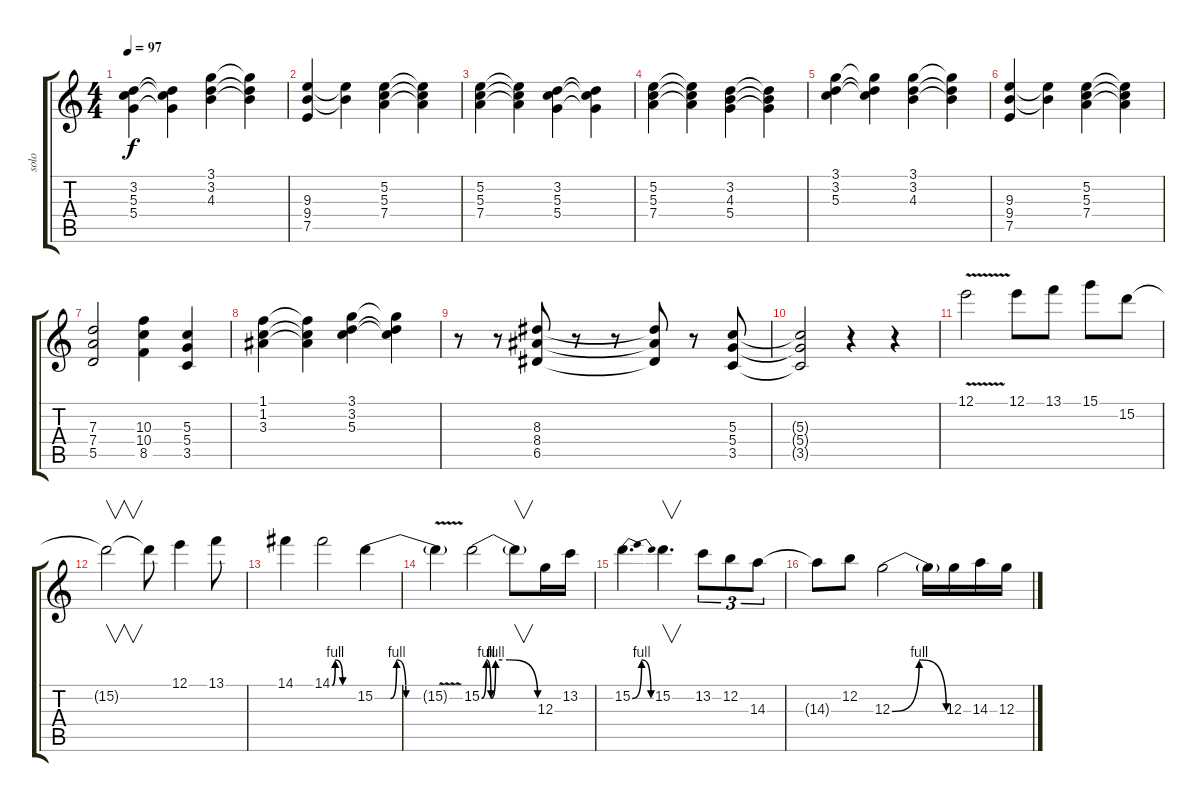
\track ("solo" "solo") {instrument distortionguitar}
\staff {score tabs}
\tuning (E4 B3 G3 D3 A2 E2) {hide}
\ts (4 4)
\tempo 97
\clef g2
\ks c
(3.2 5.3 5.4).4{dy f} (3.2{t} 5.3{t} 5.4{t}).4 (3.1 3.2 4.3).4 (3.1{t} 3.2{t} 4.3{t}).4 |
(9.3 9.4 7.5).4 (9.3{t} 9.4{t}).4 (5.2 5.3 7.4).4 (5.2{t} 5.3{t} 7.4{t}).4 |
(5.2 5.3 7.4).4 (5.2{t} 5.3{t} 7.4{t}).4 (3.2 5.3 5.4).4 (3.2{t} 5.3{t} 5.4{t}).4 |
(5.2 5.3 7.4).4 (5.2{t} 5.3{t} 7.4{t}).4 (3.2 4.3 5.4).4 (3.2{t} 4.3{t} 5.4{t}).4 |
(3.1 3.2 5.3).4 (3.1{t} 3.2{t} 5.3{t}).4 (3.1 3.2 4.3).4 (3.1{t} 3.2{t} 4.3{t}).4 |
(9.3 9.4 7.5).4 (9.3{t} 9.4{t}).4 (5.2 5.3 7.4).4 (5.2{t} 5.3{t} 7.4{t}).4 |
(7.3 7.4 5.5).2 (10.3 10.4 8.5).4 (5.3 5.4 3.5).4 |
(1.1 1.2 3.3).4 (1.1{t} 1.2{t} 3.3{t}).4 (3.1 3.2 5.3).4 (3.1{t} 3.2{t} 5.3{t}).4 |
r.8 r.8 (8.3 8.4 6.5).8 r.8 r.8 (8.3{t} 8.4{t} 6.5{t}).8 r.8 (5.3 5.4 3.5).8 |
(5.3{t} 5.4{t} 3.5{t}).2 r.4 r.4 |
12.1{v}.2 12.1.8 13.1.8 15.1.8 15.2.8 |
15.2{t}.2{v} 15.2{t}.8 12.1.4 13.1.8 |
14.1.4 14.1{be (custom 0 0 9 4 30 0 60 0)}.2 15.2{be (custom 0 0 15 0 21 4 30 0 60 0)}.4 |
15.2{v t}.4 15.2{be (custom 0 0 5 4 10 0 15 4 30 4 60 0)}.2 15.2{t}.8{v} 12.3.16 13.2.16 |
15.2{be (bendrelease 0 0 20 4 39 4 60 0)}.4{d} 15.2.4{v d} 13.2.8{tu (3 2)} 12.2.8{tu (3 2)} 14.3.8{tu (3 2)} |
14.3{t}.8 12.2.8 12.3{be (bendrelease 0 0 20 4 30 4 60 0)}.2 12.3{t}.16 12.3.16 14.3.16 12.3.16
